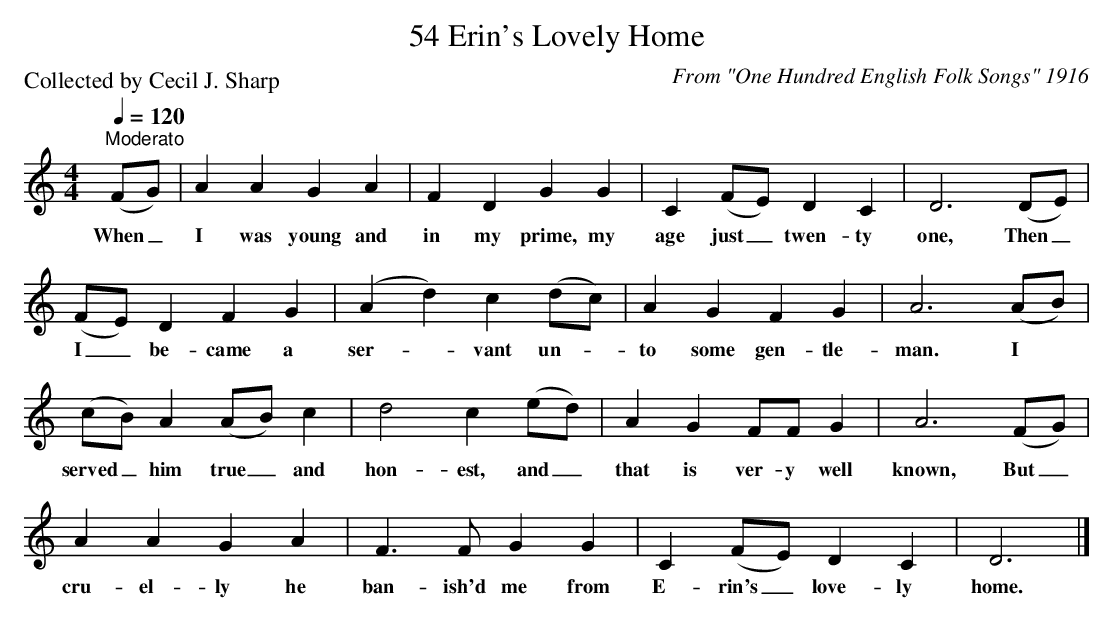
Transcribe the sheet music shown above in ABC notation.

X:1
T:54 Erin's Lovely Home
C:From "One Hundred English Folk Songs" 1916
P:Collected by Cecil J. Sharp
Q:1/4=120
L:1/4
M:4/4
K:C
"^Moderato" (F/G/) | A A G A | F D G G | C (F/E/) D C | D3 (D/E/) |$ (F/E/) D F G | (A d) c (d/c/) |
w: When _|I was young and|in my prime, my|age just _ twen- ty|one, Then _|I _ be- came a|ser- * vant un- *|
A G F G | A3 (A/B/) |$ (c/B/) A (A/B/) c | d2 c (e/d/) | A G F/F/ G | A3 (F/G/) |$ A A G A |
w: to some gen- tle-|man. I *|served _ him true _ and|hon- est, and _|that is ver- y well|known, But _|cru- el- ly he|
F3/2 F/ G G | C (F/E/) D C | D3 |]
w: ban- ish'd me from|E- rin's _ love- ly|home.|
